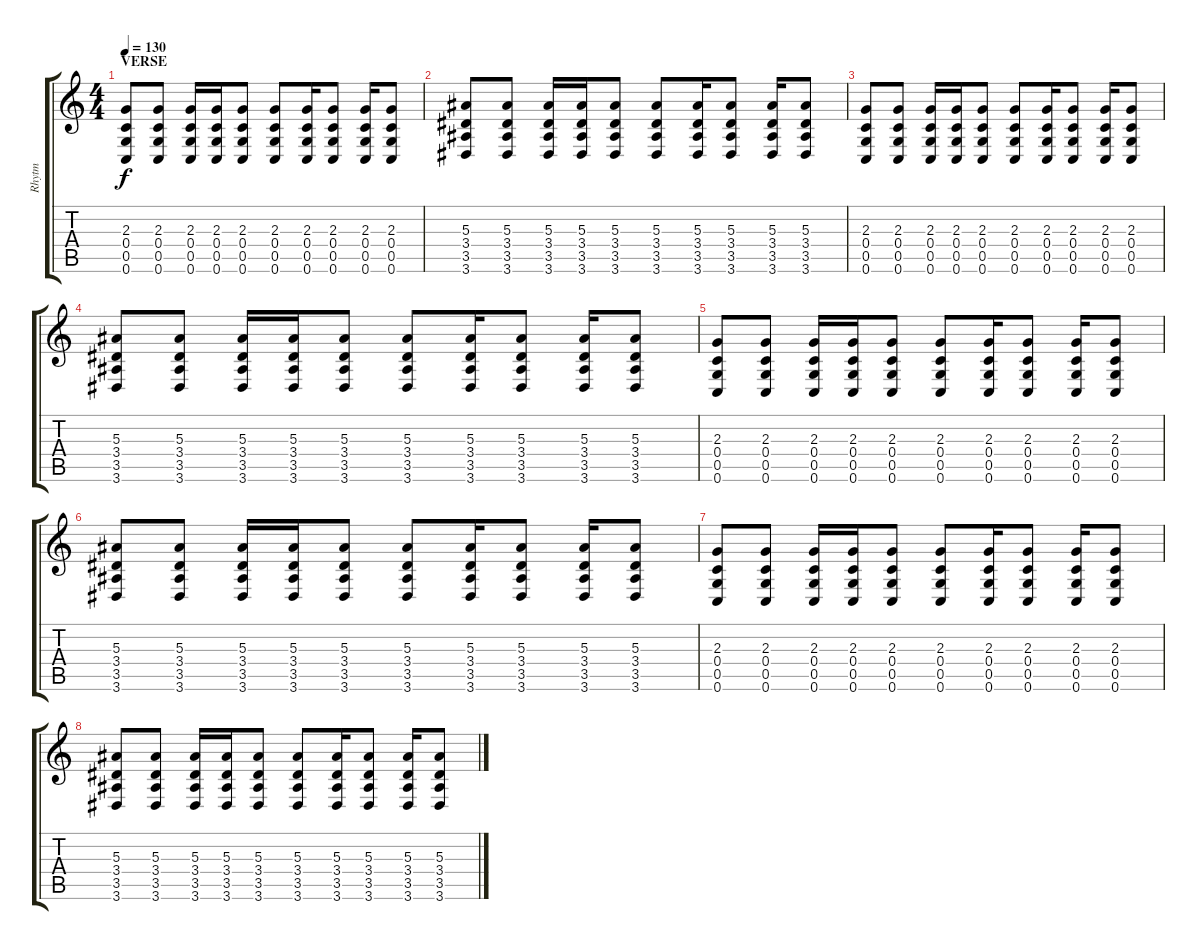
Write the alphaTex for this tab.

\track ("Rhytm" "Rhytm") {instrument distortionguitar}
\staff {score tabs}
\tuning (D4 A3 F3 C3 G2 C2) {hide}
\ts (4 4)
\section ("" "VERSE")
\tempo 130
\clef g2
\ks c
(2.3 0.4 0.5 0.6).8{dy f} (2.3 0.4 0.5 0.6).8 (2.3 0.4 0.5 0.6).16 (2.3 0.4 0.5 0.6).16 (2.3 0.4 0.5 0.6).8 (2.3 0.4 0.5 0.6).8 (2.3 0.4 0.5 0.6).16 (2.3 0.4 0.5 0.6).8 (2.3 0.4 0.5 0.6).16 (2.3 0.4 0.5 0.6).8 |
(5.3 3.4 3.5 3.6).8 (5.3 3.4 3.5 3.6).8 (5.3 3.4 3.5 3.6).16 (5.3 3.4 3.5 3.6).16 (5.3 3.4 3.5 3.6).8 (5.3 3.4 3.5 3.6).8 (5.3 3.4 3.5 3.6).16 (5.3 3.4 3.5 3.6).8 (5.3 3.4 3.5 3.6).16 (5.3 3.4 3.5 3.6).8 |
(2.3 0.4 0.5 0.6).8 (2.3 0.4 0.5 0.6).8 (2.3 0.4 0.5 0.6).16 (2.3 0.4 0.5 0.6).16 (2.3 0.4 0.5 0.6).8 (2.3 0.4 0.5 0.6).8 (2.3 0.4 0.5 0.6).16 (2.3 0.4 0.5 0.6).8 (2.3 0.4 0.5 0.6).16 (2.3 0.4 0.5 0.6).8 |
(5.3 3.4 3.5 3.6).8 (5.3 3.4 3.5 3.6).8 (5.3 3.4 3.5 3.6).16 (5.3 3.4 3.5 3.6).16 (5.3 3.4 3.5 3.6).8 (5.3 3.4 3.5 3.6).8 (5.3 3.4 3.5 3.6).16 (5.3 3.4 3.5 3.6).8 (5.3 3.4 3.5 3.6).16 (5.3 3.4 3.5 3.6).8 |
(2.3 0.4 0.5 0.6).8 (2.3 0.4 0.5 0.6).8 (2.3 0.4 0.5 0.6).16 (2.3 0.4 0.5 0.6).16 (2.3 0.4 0.5 0.6).8 (2.3 0.4 0.5 0.6).8 (2.3 0.4 0.5 0.6).16 (2.3 0.4 0.5 0.6).8 (2.3 0.4 0.5 0.6).16 (2.3 0.4 0.5 0.6).8 |
(5.3 3.4 3.5 3.6).8 (5.3 3.4 3.5 3.6).8 (5.3 3.4 3.5 3.6).16 (5.3 3.4 3.5 3.6).16 (5.3 3.4 3.5 3.6).8 (5.3 3.4 3.5 3.6).8 (5.3 3.4 3.5 3.6).16 (5.3 3.4 3.5 3.6).8 (5.3 3.4 3.5 3.6).16 (5.3 3.4 3.5 3.6).8 |
(2.3 0.4 0.5 0.6).8 (2.3 0.4 0.5 0.6).8 (2.3 0.4 0.5 0.6).16 (2.3 0.4 0.5 0.6).16 (2.3 0.4 0.5 0.6).8 (2.3 0.4 0.5 0.6).8 (2.3 0.4 0.5 0.6).16 (2.3 0.4 0.5 0.6).8 (2.3 0.4 0.5 0.6).16 (2.3 0.4 0.5 0.6).8 |
(5.3 3.4 3.5 3.6).8 (5.3 3.4 3.5 3.6).8 (5.3 3.4 3.5 3.6).16 (5.3 3.4 3.5 3.6).16 (5.3 3.4 3.5 3.6).8 (5.3 3.4 3.5 3.6).8 (5.3 3.4 3.5 3.6).16 (5.3 3.4 3.5 3.6).8 (5.3 3.4 3.5 3.6).16 (5.3 3.4 3.5 3.6).8
